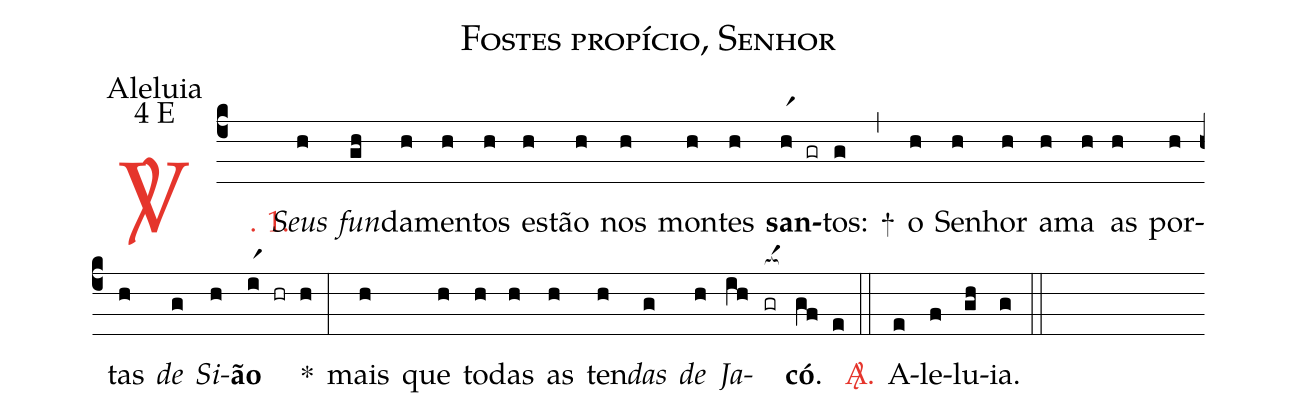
name: Fostes propício, Senhor;
office-part: Aleluia;
mode: 4;
mode-differentia: E;
%%
(c4)

<c><sp>V/</sp>. 1.</c>() <i>Seus</i>(h) <i>fun</i>(gh)da(h)men(h)tos(h) es(h)tão(h) nos(h) mon(h)tes(h) <b>san</b>(hr1 gr)tos:(g) +(,) o(h) Se(h)nhor(h) a(h)ma(h) as(h) por(h)tas(h) <i>de</i>(g) <i>Si</i>(h)<b>ão</b>(ir1 hr h) *(:) mais(h) que(h) to(h)das(h) as(h) ten(h)<i>das</i>(g) <i>de</i>(h) <i>Ja</i>(ih)<nlba>(gr[ocba:1{])<b>có</b>.</nlba>(gf[ocba:0}] e)

(::)

<c><sp>A/</sp>.</c>() A(e)le(f)lu(gh)ia.(g)

(::)
